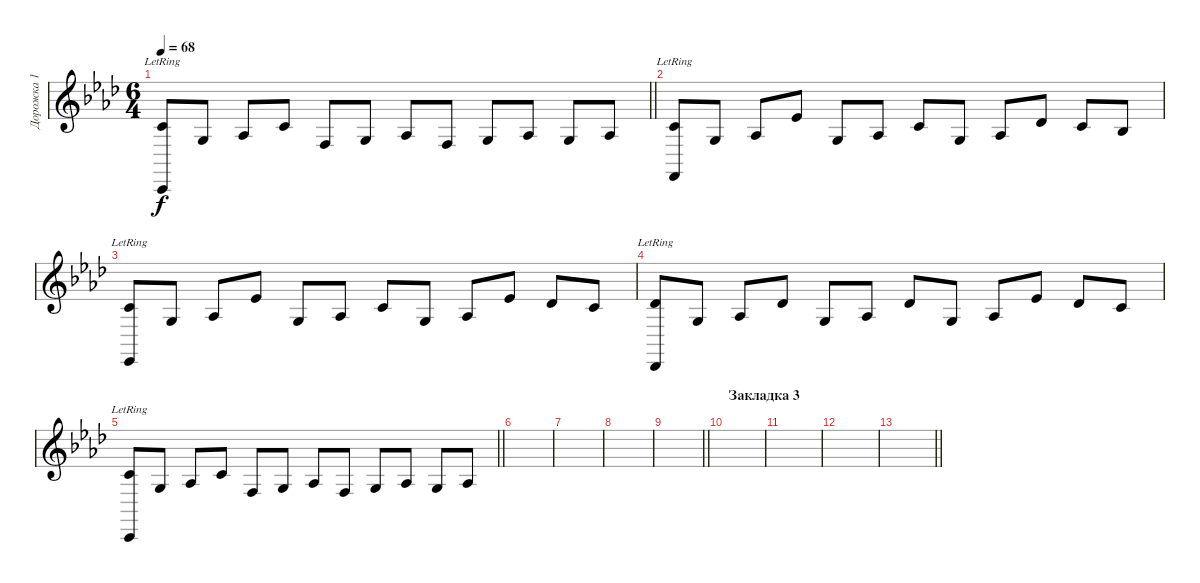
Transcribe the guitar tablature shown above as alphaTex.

\track ("Дорожка 1" "Дорожка 1") {instrument acousticgrandpiano}
\staff {score}
\tuning (D4 A3 F3 C3 G2 C2) {hide}
\ts (6 4)
\tempo 68
\clef g2
\barLineRight lightlight
\ks fminor
(3.2 0.6{lr}).8{dy f} 2.3.8 3.3.8 3.2.8 0.3.8 2.3.8 3.3.8 0.3.8 2.3.8 3.3.8 2.3.8 3.3.8 |
(3.2 5.6{lr}).8 2.3.8 3.3.8 1.1.8 2.3.8 3.3.8 3.2.8 2.3.8 3.3.8 4.2.8 3.2.8 1.2.8 |
(3.2 3.6{lr}).8 2.3.8 3.3.8 1.1.8 2.3.8 3.3.8 3.2.8 2.3.8 3.3.8 1.1.8 4.2.8 3.2.8 |
(4.2 1.6{lr}).8 2.3.8 3.3.8 4.2.8 2.3.8 3.3.8 4.2.8 2.3.8 3.3.8 1.1.8 4.2.8 3.2.8 |
\barLineRight lightlight
(3.2 0.6{lr}).8 2.3.8 3.3.8 3.2.8 0.3.8 2.3.8 3.3.8 0.3.8 2.3.8 3.3.8 2.3.8 3.3.8 |
|
|
|
\barLineRight lightlight
|
\section ("" "Закладка 3")
|
|
|
\barLineRight lightlight
